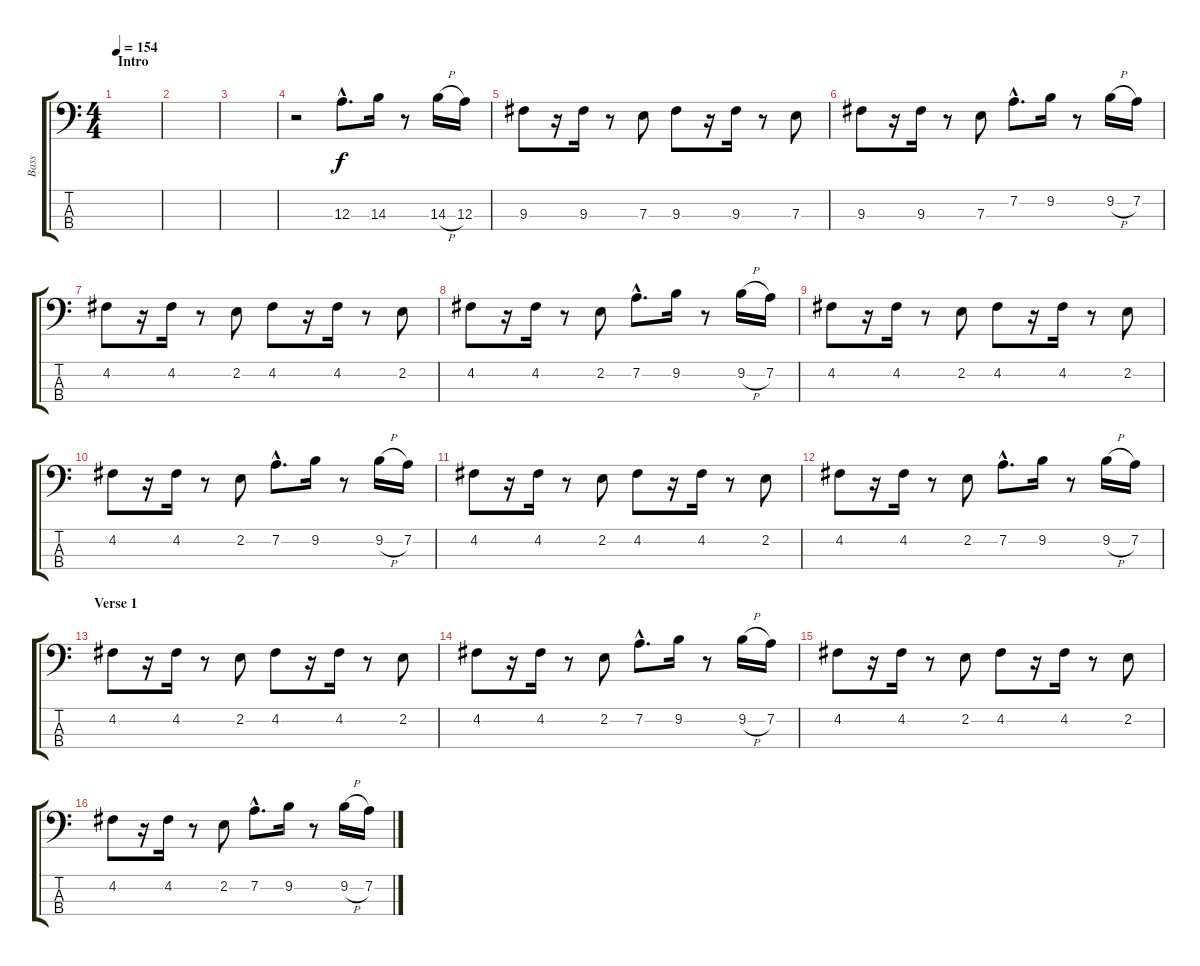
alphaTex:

\track ("Bass" "Bass") {instrument electricbassfinger}
\staff {score tabs}
\tuning (G2 D2 A1 E1) {hide}
\ts (4 4)
\section ("" "Intro")
\tempo 154
\clef f4
\ks c
|
|
|
r.2 12.3{hac}.8{d} 14.3.16 r.8 14.3{h}.16 12.3.16 |
9.3.8 r.16 9.3.16 r.8 7.3.8 9.3.8 r.16 9.3.16 r.8 7.3.8 |
9.3.8 r.16 9.3.16 r.8 7.3.8 7.2{hac}.8{d} 9.2.16 r.8 9.2{h}.16 7.2.16 |
4.2.8 r.16 4.2.16 r.8 2.2.8 4.2.8 r.16 4.2.16 r.8 2.2.8 |
4.2.8 r.16 4.2.16 r.8 2.2.8 7.2{hac}.8{d} 9.2.16 r.8 9.2{h}.16 7.2.16 |
4.2.8 r.16 4.2.16 r.8 2.2.8 4.2.8 r.16 4.2.16 r.8 2.2.8 |
4.2.8 r.16 4.2.16 r.8 2.2.8 7.2{hac}.8{d} 9.2.16 r.8 9.2{h}.16 7.2.16 |
4.2.8 r.16 4.2.16 r.8 2.2.8 4.2.8 r.16 4.2.16 r.8 2.2.8 |
4.2.8 r.16 4.2.16 r.8 2.2.8 7.2{hac}.8{d} 9.2.16 r.8 9.2{h}.16 7.2.16 |
\section ("" "Verse 1")
4.2.8 r.16 4.2.16 r.8 2.2.8 4.2.8 r.16 4.2.16 r.8 2.2.8 |
4.2.8 r.16 4.2.16 r.8 2.2.8 7.2{hac}.8{d} 9.2.16 r.8 9.2{h}.16 7.2.16 |
4.2.8 r.16 4.2.16 r.8 2.2.8 4.2.8 r.16 4.2.16 r.8 2.2.8 |
4.2.8 r.16 4.2.16 r.8 2.2.8 7.2{hac}.8{d} 9.2.16 r.8 9.2{h}.16 7.2.16
